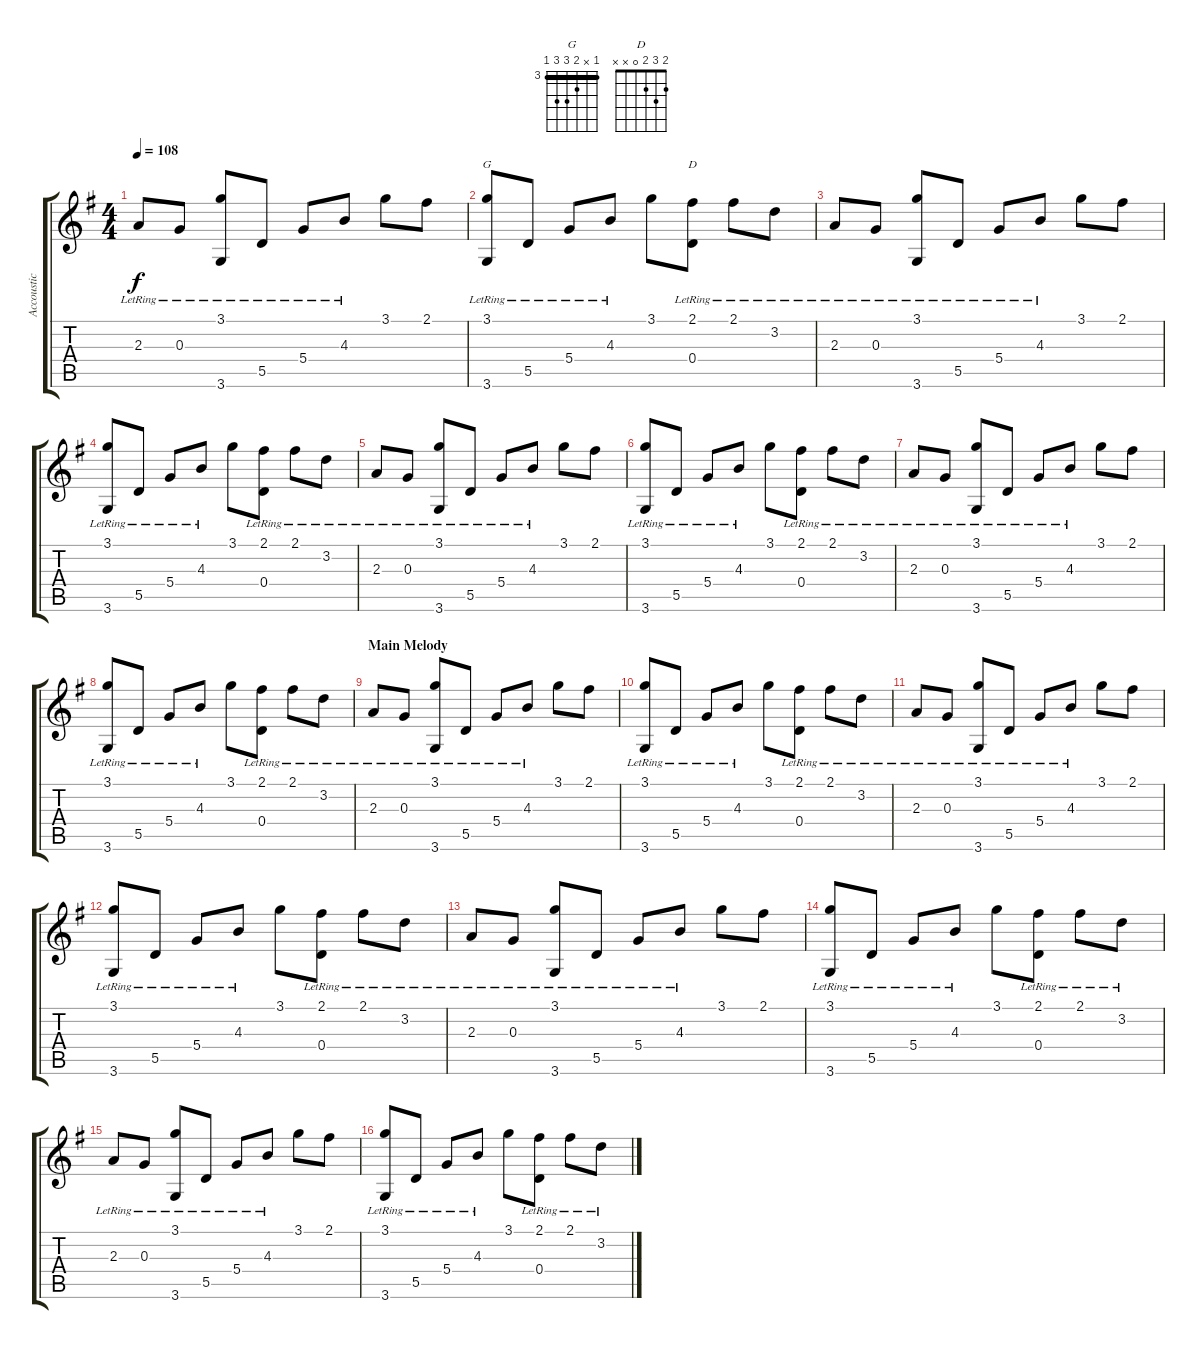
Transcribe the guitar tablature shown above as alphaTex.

\track ("Accoustic" "Accoustic") {instrument acousticguitarnylon}
\staff {score tabs}
\tuning (E4 B3 G3 D3 A2 E2) {hide}
\chord ("G" 3 x 4 5 5 3) {firstfret 3 barre 3}
\chord ("D" 2 3 2 0 x x)
\ts (4 4)
\tempo 108
\clef g2
\ks g
2.3{lr}.8{dy f} 0.3{lr}.8 (3.1{lr} 3.6{lr}).8 5.5{lr}.8 5.4{lr}.8 4.3{lr}.8 3.1.8 2.1.8 |
(3.1{lr} 3.6{lr}).8{ch "G"} 5.5{lr}.8 5.4{lr}.8 4.3{lr}.8 3.1.8 (2.1 0.4{lr}).8{ch "D"} 2.1{lr}.8 3.2{lr}.8 |
2.3{lr}.8 0.3{lr}.8 (3.1{lr} 3.6{lr}).8 5.5{lr}.8 5.4{lr}.8 4.3{lr}.8 3.1.8 2.1.8 |
(3.1{lr} 3.6{lr}).8 5.5{lr}.8 5.4{lr}.8 4.3{lr}.8 3.1.8 (2.1 0.4{lr}).8 2.1{lr}.8 3.2{lr}.8 |
2.3{lr}.8 0.3{lr}.8 (3.1{lr} 3.6{lr}).8 5.5{lr}.8 5.4{lr}.8 4.3{lr}.8 3.1.8 2.1.8 |
(3.1{lr} 3.6{lr}).8 5.5{lr}.8 5.4{lr}.8 4.3{lr}.8 3.1.8 (2.1 0.4{lr}).8 2.1{lr}.8 3.2{lr}.8 |
2.3{lr}.8 0.3{lr}.8 (3.1{lr} 3.6{lr}).8 5.5{lr}.8 5.4{lr}.8 4.3{lr}.8 3.1.8 2.1.8 |
(3.1{lr} 3.6{lr}).8 5.5{lr}.8 5.4{lr}.8 4.3{lr}.8 3.1.8 (2.1 0.4{lr}).8 2.1{lr}.8 3.2{lr}.8 |
\section ("" "Main Melody")
2.3{lr}.8 0.3{lr}.8 (3.1{lr} 3.6{lr}).8 5.5{lr}.8 5.4{lr}.8 4.3{lr}.8 3.1.8 2.1.8 |
(3.1{lr} 3.6{lr}).8 5.5{lr}.8 5.4{lr}.8 4.3{lr}.8 3.1.8 (2.1 0.4{lr}).8 2.1{lr}.8 3.2{lr}.8 |
2.3{lr}.8 0.3{lr}.8 (3.1{lr} 3.6{lr}).8 5.5{lr}.8 5.4{lr}.8 4.3{lr}.8 3.1.8 2.1.8 |
(3.1{lr} 3.6{lr}).8 5.5{lr}.8 5.4{lr}.8 4.3{lr}.8 3.1.8 (2.1 0.4{lr}).8 2.1{lr}.8 3.2{lr}.8 |
2.3{lr}.8 0.3{lr}.8 (3.1{lr} 3.6{lr}).8 5.5{lr}.8 5.4{lr}.8 4.3{lr}.8 3.1.8 2.1.8 |
(3.1{lr} 3.6{lr}).8 5.5{lr}.8 5.4{lr}.8 4.3{lr}.8 3.1.8 (2.1 0.4{lr}).8 2.1{lr}.8 3.2{lr}.8 |
2.3{lr}.8 0.3{lr}.8 (3.1{lr} 3.6{lr}).8 5.5{lr}.8 5.4{lr}.8 4.3{lr}.8 3.1.8 2.1.8 |
(3.1{lr} 3.6{lr}).8 5.5{lr}.8 5.4{lr}.8 4.3{lr}.8 3.1.8 (2.1 0.4{lr}).8 2.1{lr}.8 3.2{lr}.8
